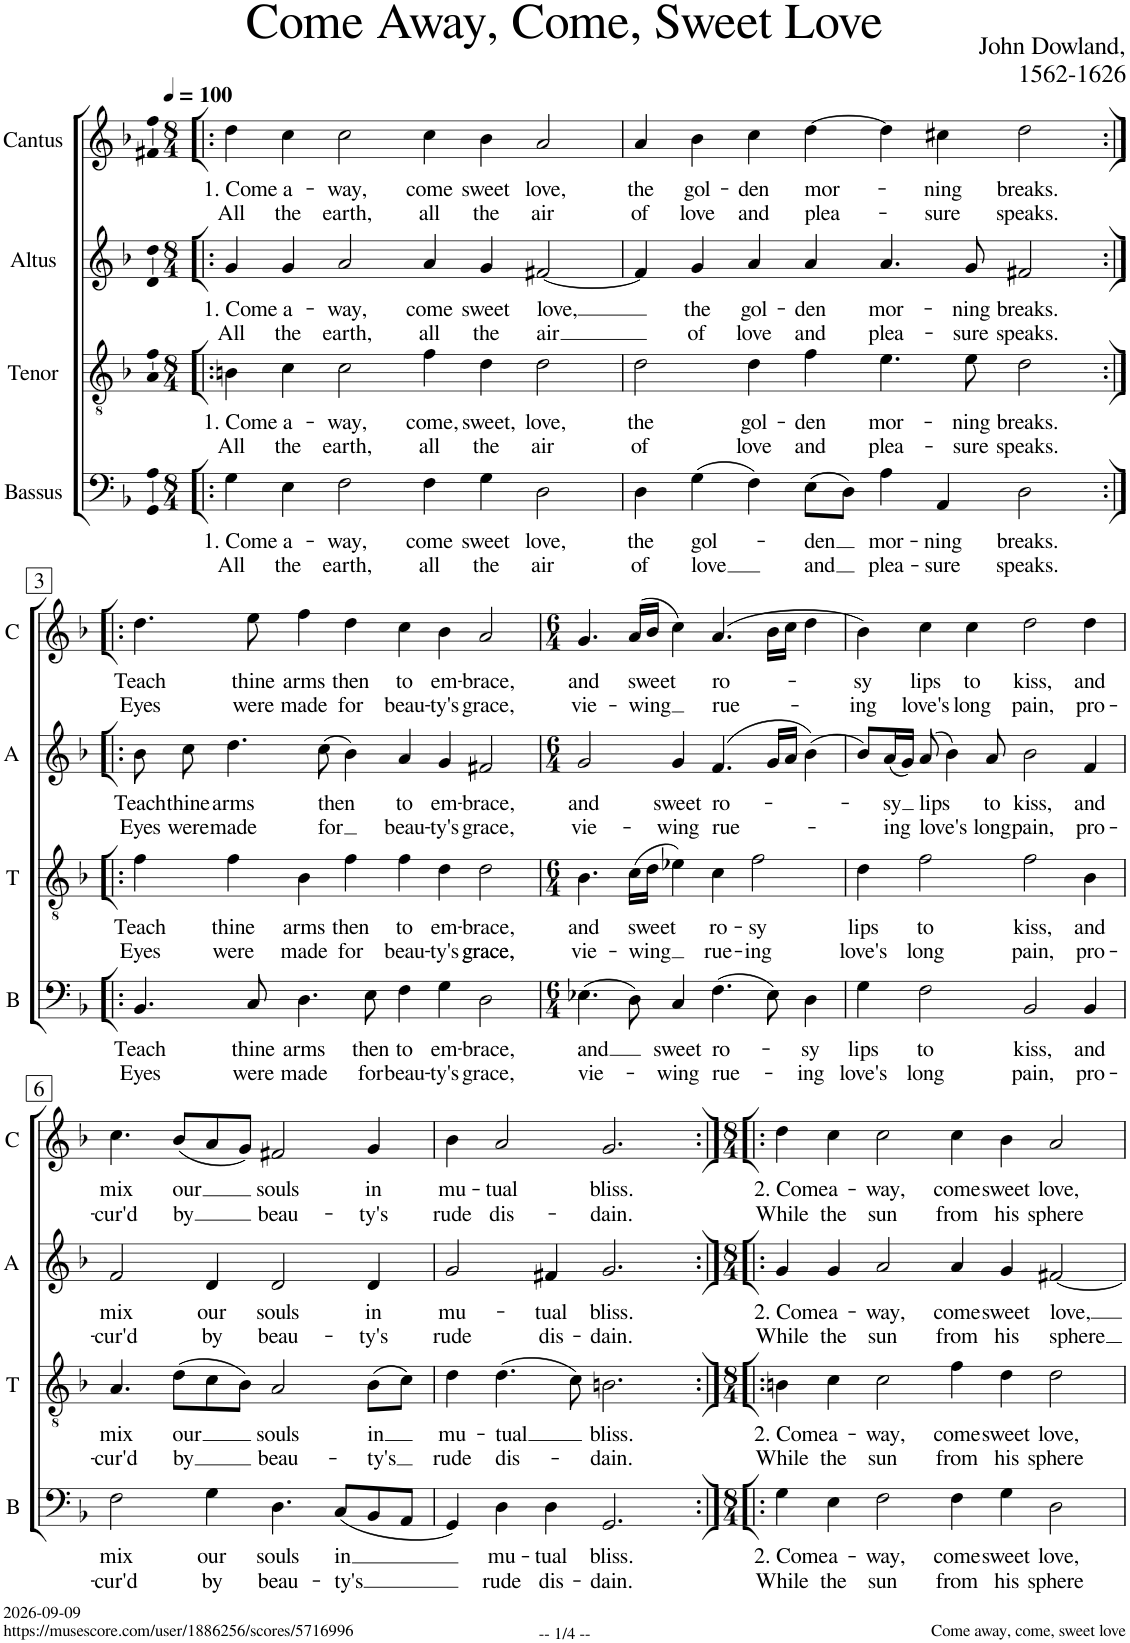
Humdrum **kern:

**kern	**text	**text	**kern	**text	**text	**kern	**text	**text	**kern	**text	**text
*part4	*part4	*part4	*part3	*part3	*part3	*part2	*part2	*part2	*part1	*part1	*part1
*staff4	*staff4	*staff4	*staff3	*staff3	*staff3	*staff2	*staff2	*staff2	*staff1	*staff1	*staff1
*I"Bassus	*	*	*I"Tenor	*	*	*I"Altus	*	*	*I"Cantus	*	*
*I'B	*	*	*I'T	*	*	*I'A	*	*	*I'C	*	*
*clefF4	*	*	*clefGv2	*	*	*clefG2	*	*	*clefG2	*	*
*Trd1c2	*	*	*Trd1c2	*	*	*Trd1c2	*	*	*Trd1c2	*	*
*k[b-]	*	*	*k[b-]	*	*	*k[b-]	*	*	*k[b-]	*	*
*M8/4	*	*	*M8/4	*	*	*M8/4	*	*	*M8/4	*	*
*MM100	*	*	*MM100	*	*	*MM100	*	*	*MM100	*	*
=1!|:	=1!|:	=1!|:	=1!|:	=1!|:	=1!|:	=1!|:	=1!|:	=1!|:	=1!|:	=1!|:	=1!|:
!	!LO:LY:b	!LO:LY:b	!	!LO:LY:b	!LO:LY:b	!	!LO:LY:b	!LO:LY:b	!	!LO:LY:b	!LO:LY:b
4G\	1. Come	All	4Bn\	1. Come	All	4g/	1. Come	All	4dd\	1. Come	All
!	!LO:LY:b	!LO:LY:b	!	!LO:LY:b	!LO:LY:b	!	!LO:LY:b	!LO:LY:b	!	!LO:LY:b	!LO:LY:b
4E\	a-	the	4c\	a-	the	4g/	a-	the	4cc\	a-	the
!	!LO:LY:b	!LO:LY:b	!	!LO:LY:b	!LO:LY:b	!	!LO:LY:b	!LO:LY:b	!	!LO:LY:b	!LO:LY:b
2F\	-way,	earth,	2c\	-way,	earth,	2a/	-way,	earth,	2cc\	-way,	earth,
!	!LO:LY:b	!LO:LY:b	!	!LO:LY:b	!LO:LY:b	!	!LO:LY:b	!LO:LY:b	!	!LO:LY:b	!LO:LY:b
4F\	come	all	4f\	come,	all	4a/	come	all	4cc\	come	all
!	!LO:LY:b	!LO:LY:b	!	!LO:LY:b	!LO:LY:b	!	!LO:LY:b	!LO:LY:b	!	!LO:LY:b	!LO:LY:b
4G\	sweet	the	4d\	sweet,	the	4g/	sweet	the	4b-\	sweet	the
!	!LO:LY:b	!LO:LY:b	!	!LO:LY:b	!LO:LY:b	!	!LO:LY:b	!LO:LY:b	!	!LO:LY:b	!LO:LY:b
2D\	love,	air	2d\	love,	air	[2f#X/	love,	air	2a/	love,	air
=2	=2	=2	=2	=2	=2	=2	=2	=2	=2	=2	=2
!	!LO:LY:b	!LO:LY:b	!	!LO:LY:b	!LO:LY:b	!	!	!	!	!LO:LY:b	!LO:LY:b
4D\	the	of	2d\	the	of	4f#/]	.	.	4a/	the	of
!	!LO:LY:b	!LO:LY:b	!	!	!	!	!LO:LY:b	!LO:LY:b	!	!LO:LY:b	!LO:LY:b
(4G\	gol-	love	.	.	.	4g/	the	of	4b-\	gol-	love
!	!	!	!	!LO:LY:b	!LO:LY:b	!	!LO:LY:b	!LO:LY:b	!	!LO:LY:b	!LO:LY:b
4F\)	.	.	4d\	gol-	love	4a/	gol-	love	4cc\	-den	and
!	!LO:LY:b	!LO:LY:b	!	!LO:LY:b	!LO:LY:b	!	!LO:LY:b	!LO:LY:b	!	!LO:LY:b	!LO:LY:b
(8E\L	-den	and	4f\	-den	and	4a/	-den	and	[4dd\	mor-	plea-
8D\J)	.	.	.	.	.	.	.	.	.	.	.
!	!LO:LY:b	!LO:LY:b	!	!LO:LY:b	!LO:LY:b	!	!LO:LY:b	!LO:LY:b	!	!	!
4A\	mor-	plea-	4.e\	-mor-	plea-	4.a/	-mor-	plea-	4dd\]	.	.
!	!LO:LY:b	!LO:LY:b	!	!	!	!	!	!	!	!LO:LY:b	!LO:LY:b
4AA/	-ning	-sure	.	.	.	.	.	.	4cc#X\	-ning	-sure
!	!	!	!	!LO:LY:b	!LO:LY:b	!	!LO:LY:b	!LO:LY:b	!	!	!
.	.	.	8e\	-ning	-sure	8g/	-ning	-sure	.	.	.
!	!LO:LY:b	!LO:LY:b	!	!LO:LY:b	!LO:LY:b	!	!LO:LY:b	!LO:LY:b	!	!LO:LY:b	!LO:LY:b
2D\	breaks.	speaks.	2d\	breaks.	speaks.	2f#X/	breaks.	speaks.	2dd\	breaks.	speaks.
!!LO:LB:g=z
=3:|!|:	=3:|!|:	=3:|!|:	=3:|!|:	=3:|!|:	=3:|!|:	=3:|!|:	=3:|!|:	=3:|!|:	=3:|!|:	=3:|!|:	=3:|!|:
!	!LO:LY:b	!LO:LY:b	!	!LO:LY:b	!LO:LY:b	!	!LO:LY:b	!LO:LY:b	!	!LO:LY:b	!LO:LY:b
4.BB-/	Teach	Eyes	4f\	Teach	Eyes	8b-\	Teach	Eyes	4.dd\	Teach	Eyes
!	!	!	!	!	!	!	!LO:LY:b	!LO:LY:b	!	!	!
.	.	.	.	.	.	8cc\	thine	were	.	.	.
!	!	!	!	!LO:LY:b	!LO:LY:b	!	!LO:LY:b	!LO:LY:b	!	!	!
.	.	.	4f\	thine	were	4.dd\	arms	made	.	.	.
!	!LO:LY:b	!LO:LY:b	!	!	!	!	!	!	!	!LO:LY:b	!LO:LY:b
8C/	thine	were	.	.	.	.	.	.	8ee\	thine	were
!	!LO:LY:b	!LO:LY:b	!	!LO:LY:b	!LO:LY:b	!	!	!	!	!LO:LY:b	!LO:LY:b
4.D\	arms	made	4B-\	arms	made	.	.	.	4ff\	arms	made
!	!	!	!	!	!	!	!LO:LY:b	!LO:LY:b	!	!	!
.	.	.	.	.	.	(8cc\	then	for	.	.	.
!	!	!	!	!LO:LY:b	!LO:LY:b	!	!	!	!	!LO:LY:b	!LO:LY:b
.	.	.	4f\	then	for	4b-\)	.	.	4dd\	then	for
!	!LO:LY:b	!LO:LY:b	!	!	!	!	!	!	!	!	!
8E\	then	for	.	.	.	.	.	.	.	.	.
!	!LO:LY:b	!LO:LY:b	!	!LO:LY:b	!LO:LY:b	!	!LO:LY:b	!LO:LY:b	!	!LO:LY:b	!LO:LY:b
4F\	to	beau-	4f\	to	beau-	4a/	to	beau-	4cc\	to	beau-
!	!LO:LY:b	!LO:LY:b	!	!LO:LY:b	!LO:LY:b	!	!LO:LY:b	!LO:LY:b	!	!LO:LY:b	!LO:LY:b
4G\	em-	-ty's	4d\	em-	-ty's	4g/	em-	-ty's	4b-\	em-	-ty's
!	!LO:LY:b	!LO:LY:b	!	!LO:LY:b	!LO:LY:b	!	!LO:LY:b	!LO:LY:b	!	!LO:LY:b	!LO:LY:b
2D\	-brace,	grace,	2d\	-brace,	grace,	2f#X/	-brace,	grace,	2a/	-brace,	grace,
=4	=4	=4	=4	=4	=4	=4	=4	=4	=4	=4	=4
*M6/4	*	*	*M6/4	*	*	*M6/4	*	*	*M6/4	*	*
!	!LO:LY:b	!LO:LY:b	!	!LO:LY:b	!LO:LY:b	!	!LO:LY:b	!LO:LY:b	!	!LO:LY:b	!LO:LY:b
(4.E-X\	and	vie-	4.B-\	and	vie-	2g/	and	vie-	4.g/	and	vie-
!	!	!	!	!LO:LY:b	!LO:LY:b	!	!	!	!	!LO:LY:b	!LO:LY:b
8D\)	.	.	(16c\LL	sweet	-wing	.	.	.	(16a/LL	sweet	-wing
.	.	.	16d\JJ	.	.	.	.	.	16b-/JJ	.	.
!	!LO:LY:b	!LO:LY:b	!	!	!	!	!LO:LY:b	!LO:LY:b	!	!	!
4C/	sweet	-wing	4e-X\)	.	.	4g/	sweet	-wing	4cc\)	.	.
!	!LO:LY:b	!LO:LY:b	!	!LO:LY:b	!LO:LY:b	!	!LO:LY:b	!LO:LY:b	!	!LO:LY:b	!LO:LY:b
(4.F\	ro-	rue-	4c\	ro-	rue-	(4.f/	ro-	rue-	(4.a/	ro-	rue-
!	!	!	!	!LO:LY:b	!LO:LY:b	!	!	!	!	!	!
.	.	.	2f\	-sy	-ing	.	.	.	.	.	.
8E-\)	.	.	.	.	.	16g/LL	.	.	16b-\LL	.	.
.	.	.	.	.	.	16a/JJ	.	.	16cc\JJ	.	.
!	!LO:LY:b	!LO:LY:b	!	!	!	!	!	!	!	!	!
4D\	-sy	-ing	.	.	.	(4b-\)	.	.	4dd\	.	.
=5	=5	=5	=5	=5	=5	=5	=5	=5	=5	=5	=5
!	!LO:LY:b	!LO:LY:b	!	!LO:LY:b	!LO:LY:b	!	!	!	!	!LO:LY:b	!LO:LY:b
4G\	lips	love's	4d\	lips	love's	8b-/L)	.	.	4b-\)	-sy	-ing
!	!	!	!	!	!	!	!LO:LY:b	!LO:LY:b	!	!	!
.	.	.	.	.	.	(16a/L	-sy	-ing	.	.	.
.	.	.	.	.	.	16g/JJ)	.	.	.	.	.
!	!LO:LY:b	!LO:LY:b	!	!LO:LY:b	!LO:LY:b	!	!LO:LY:b	!LO:LY:b	!	!LO:LY:b	!LO:LY:b
2F\	to	long	2f\	to	long	(8a/	lips	love's	4cc\	lips	love's
.	.	.	.	.	.	4b-\)	.	.	.	.	.
!	!	!	!	!	!	!	!	!	!	!LO:LY:b	!LO:LY:b
.	.	.	.	.	.	.	.	.	4cc\	to	long
!	!	!	!	!	!	!	!LO:LY:b	!LO:LY:b	!	!	!
.	.	.	.	.	.	8a/	to	long	.	.	.
!	!LO:LY:b	!LO:LY:b	!	!LO:LY:b	!LO:LY:b	!	!LO:LY:b	!LO:LY:b	!	!LO:LY:b	!LO:LY:b
2BB-/	kiss,	pain,	2f\	kiss,	pain,	2b-\	kiss,	pain,	2dd\	kiss,	pain,
!	!LO:LY:b	!LO:LY:b	!	!LO:LY:b	!LO:LY:b	!	!LO:LY:b	!LO:LY:b	!	!LO:LY:b	!LO:LY:b
4BB-/	and	pro-	4B-\	and	pro-	4f/	and	pro-	4dd\	and	pro-
!!LO:LB:g=z
=6	=6	=6	=6	=6	=6	=6	=6	=6	=6	=6	=6
!	!LO:LY:b	!LO:LY:b	!	!LO:LY:b	!LO:LY:b	!	!LO:LY:b	!LO:LY:b	!	!LO:LY:b	!LO:LY:b
2F\	mix	-cur'd	4.A/	mix	-cur'd	2f/	mix	-cur'd	4.cc\	mix	-cur'd
!	!	!	!	!LO:LY:b	!LO:LY:b	!	!	!	!	!LO:LY:b	!LO:LY:b
.	.	.	(8d\L	our	by	.	.	.	(8b-/L	our	by
!	!LO:LY:b	!LO:LY:b	!	!	!	!	!LO:LY:b	!LO:LY:b	!	!	!
4G\	our	by	8c\	.	.	4d/	our	by	8a/	.	.
.	.	.	8B-\J)	.	.	.	.	.	8g/J)	.	.
!	!LO:LY:b	!LO:LY:b	!	!LO:LY:b	!LO:LY:b	!	!LO:LY:b	!LO:LY:b	!	!LO:LY:b	!LO:LY:b
4.D\	souls	beau-	2A/	souls	beau-	2d/	souls	beau-	2f#X/	souls	beau-
!	!LO:LY:b	!LO:LY:b	!	!	!	!	!	!	!	!	!
(8C/L	in	-ty's	.	.	.	.	.	.	.	.	.
!	!	!	!	!LO:LY:b	!LO:LY:b	!	!LO:LY:b	!LO:LY:b	!	!LO:LY:b	!LO:LY:b
8BB-/	.	.	(8B-\L	in	-ty's	4d/	in	ty's	4g/	in	-ty's
8AA/J	.	.	8c\J)	.	.	.	.	.	.	.	.
=7	=7	=7	=7	=7	=7	=7	=7	=7	=7	=7	=7
!	!	!	!	!LO:LY:b	!LO:LY:b	!	!LO:LY:b	!LO:LY:b	!	!LO:LY:b	!LO:LY:b
4GG/)	.	.	4d\	mu-	rude	2g/	mu-	rude	4b-\	mu-	rude
!	!LO:LY:b	!LO:LY:b	!	!LO:LY:b	!LO:LY:b	!	!	!	!	!LO:LY:b	!LO:LY:b
4D\	mu-	rude	(4.d\	-tual	dis-	.	.	.	2a/	-tual	dis-
!	!LO:LY:b	!LO:LY:b	!	!	!	!	!LO:LY:b	!LO:LY:b	!	!	!
4D\	-tual	dis-	.	.	.	4f#X/	-tual	dis-	.	.	.
.	.	.	8c\)	.	.	.	.	.	.	.	.
!	!LO:LY:b	!LO:LY:b	!	!LO:LY:b	!LO:LY:b	!	!LO:LY:b	!LO:LY:b	!	!LO:LY:b	!LO:LY:b
2.GG/	bliss.	-dain.	2.Bn\	bliss.	-dain.	2.g/	bliss.	-dain.	2.g/	bliss.	-dain.
=8:|!|:	=8:|!|:	=8:|!|:	=8:|!|:	=8:|!|:	=8:|!|:	=8:|!|:	=8:|!|:	=8:|!|:	=8:|!|:	=8:|!|:	=8:|!|:
*M8/4	*	*	*M8/4	*	*	*M8/4	*	*	*M8/4	*	*
!	!LO:LY:b	!LO:LY:b	!	!LO:LY:b	!LO:LY:b	!	!LO:LY:b	!LO:LY:b	!	!LO:LY:b	!LO:LY:b
4G\	2. Come	While	4Bn\	2. Come	While	4g/	2. Come	While	4dd\	2. Come	While
!	!LO:LY:b	!LO:LY:b	!	!LO:LY:b	!LO:LY:b	!	!LO:LY:b	!LO:LY:b	!	!LO:LY:b	!LO:LY:b
4E\	a-	the	4c\	a-	the	4g/	a-	the	4cc\	a-	the
!	!LO:LY:b	!LO:LY:b	!	!LO:LY:b	!LO:LY:b	!	!LO:LY:b	!LO:LY:b	!	!LO:LY:b	!LO:LY:b
2F\	-way,	sun	2c\	-way,	sun	2a/	-way,	sun	2cc\	-way,	sun
!	!LO:LY:b	!LO:LY:b	!	!LO:LY:b	!LO:LY:b	!	!LO:LY:b	!LO:LY:b	!	!LO:LY:b	!LO:LY:b
4F\	come	from	4f\	come	from	4a/	come	from	4cc\	come	from
!	!LO:LY:b	!LO:LY:b	!	!LO:LY:b	!LO:LY:b	!	!LO:LY:b	!LO:LY:b	!	!LO:LY:b	!LO:LY:b
4G\	sweet	his	4d\	sweet	his	4g/	sweet	his	4b-\	sweet	his
!	!LO:LY:b	!LO:LY:b	!	!LO:LY:b	!LO:LY:b	!	!LO:LY:b	!LO:LY:b	!	!LO:LY:b	!LO:LY:b
2D\	love,	sphere	2d\	love,	sphere	[2f#X/	love,	sphere	2a/	love,	sphere
=	=	=	=	=	=	=	=	=	=	=	=
*-	*-	*-	*-	*-	*-	*-	*-	*-	*-	*-	*-
